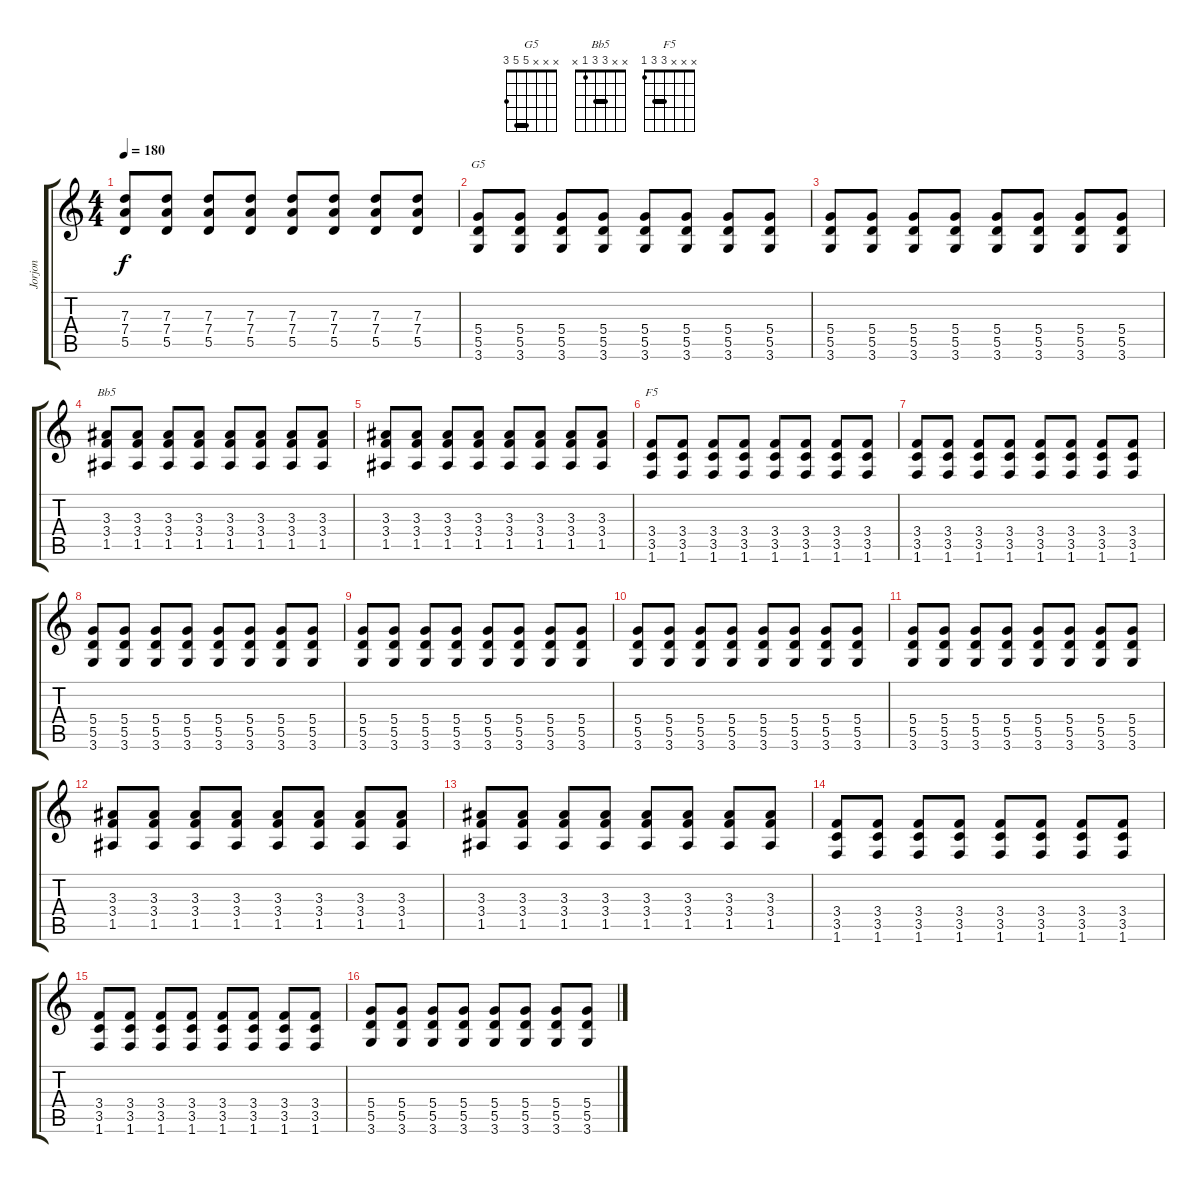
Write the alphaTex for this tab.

\track ("Jorjon" "Jorjon") {instrument overdrivenguitar}
\staff {score tabs}
\tuning (E4 B3 G3 D3 A2 E2) {hide}
\chord ("G5" x x x 5 5 3) {barre 5}
\chord ("Bb5" x x 3 3 1 x) {barre 3}
\chord ("F5" x x x 3 3 1) {barre 3}
\ts (4 4)
\tempo 180
\clef g2
\ks c
(7.3 7.4 5.5).8{dy f} (7.3 7.4 5.5).8 (7.3 7.4 5.5).8 (7.3 7.4 5.5).8 (7.3 7.4 5.5).8 (7.3 7.4 5.5).8 (7.3 7.4 5.5).8 (7.3 7.4 5.5).8 |
(5.4 5.5 3.6).8{ch "G5"} (5.4 5.5 3.6).8 (5.4 5.5 3.6).8 (5.4 5.5 3.6).8 (5.4 5.5 3.6).8 (5.4 5.5 3.6).8 (5.4 5.5 3.6).8 (5.4 5.5 3.6).8 |
(5.4 5.5 3.6).8 (5.4 5.5 3.6).8 (5.4 5.5 3.6).8 (5.4 5.5 3.6).8 (5.4 5.5 3.6).8 (5.4 5.5 3.6).8 (5.4 5.5 3.6).8 (5.4 5.5 3.6).8 |
(3.3 3.4 1.5).8{ch "Bb5"} (3.3 3.4 1.5).8 (3.3 3.4 1.5).8 (3.3 3.4 1.5).8 (3.3 3.4 1.5).8 (3.3 3.4 1.5).8 (3.3 3.4 1.5).8 (3.3 3.4 1.5).8 |
(3.3 3.4 1.5).8 (3.3 3.4 1.5).8 (3.3 3.4 1.5).8 (3.3 3.4 1.5).8 (3.3 3.4 1.5).8 (3.3 3.4 1.5).8 (3.3 3.4 1.5).8 (3.3 3.4 1.5).8 |
(3.4 3.5 1.6).8{ch "F5"} (3.4 3.5 1.6).8 (3.4 3.5 1.6).8 (3.4 3.5 1.6).8 (3.4 3.5 1.6).8 (3.4 3.5 1.6).8 (3.4 3.5 1.6).8 (3.4 3.5 1.6).8 |
(3.4 3.5 1.6).8 (3.4 3.5 1.6).8 (3.4 3.5 1.6).8 (3.4 3.5 1.6).8 (3.4 3.5 1.6).8 (3.4 3.5 1.6).8 (3.4 3.5 1.6).8 (3.4 3.5 1.6).8 |
(5.4 5.5 3.6).8 (5.4 5.5 3.6).8 (5.4 5.5 3.6).8 (5.4 5.5 3.6).8 (5.4 5.5 3.6).8 (5.4 5.5 3.6).8 (5.4 5.5 3.6).8 (5.4 5.5 3.6).8 |
(5.4 5.5 3.6).8 (5.4 5.5 3.6).8 (5.4 5.5 3.6).8 (5.4 5.5 3.6).8 (5.4 5.5 3.6).8 (5.4 5.5 3.6).8 (5.4 5.5 3.6).8 (5.4 5.5 3.6).8 |
(5.4 5.5 3.6).8 (5.4 5.5 3.6).8 (5.4 5.5 3.6).8 (5.4 5.5 3.6).8 (5.4 5.5 3.6).8 (5.4 5.5 3.6).8 (5.4 5.5 3.6).8 (5.4 5.5 3.6).8 |
(5.4 5.5 3.6).8 (5.4 5.5 3.6).8 (5.4 5.5 3.6).8 (5.4 5.5 3.6).8 (5.4 5.5 3.6).8 (5.4 5.5 3.6).8 (5.4 5.5 3.6).8 (5.4 5.5 3.6).8 |
(3.3 3.4 1.5).8 (3.3 3.4 1.5).8 (3.3 3.4 1.5).8 (3.3 3.4 1.5).8 (3.3 3.4 1.5).8 (3.3 3.4 1.5).8 (3.3 3.4 1.5).8 (3.3 3.4 1.5).8 |
(3.3 3.4 1.5).8 (3.3 3.4 1.5).8 (3.3 3.4 1.5).8 (3.3 3.4 1.5).8 (3.3 3.4 1.5).8 (3.3 3.4 1.5).8 (3.3 3.4 1.5).8 (3.3 3.4 1.5).8 |
(3.4 3.5 1.6).8 (3.4 3.5 1.6).8 (3.4 3.5 1.6).8 (3.4 3.5 1.6).8 (3.4 3.5 1.6).8 (3.4 3.5 1.6).8 (3.4 3.5 1.6).8 (3.4 3.5 1.6).8 |
(3.4 3.5 1.6).8 (3.4 3.5 1.6).8 (3.4 3.5 1.6).8 (3.4 3.5 1.6).8 (3.4 3.5 1.6).8 (3.4 3.5 1.6).8 (3.4 3.5 1.6).8 (3.4 3.5 1.6).8 |
(5.4 5.5 3.6).8 (5.4 5.5 3.6).8 (5.4 5.5 3.6).8 (5.4 5.5 3.6).8 (5.4 5.5 3.6).8 (5.4 5.5 3.6).8 (5.4 5.5 3.6).8 (5.4 5.5 3.6).8
